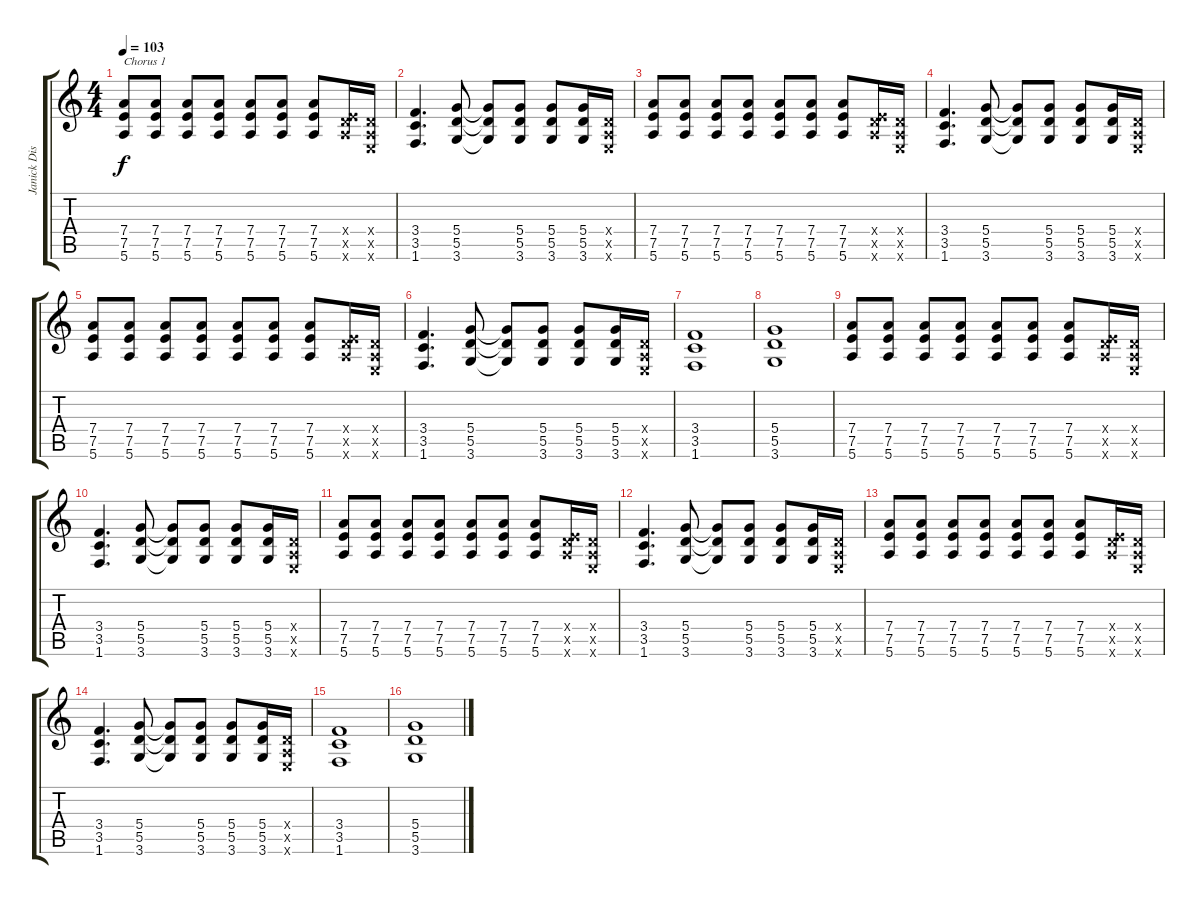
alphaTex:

\track ("Janick Distortion" "Janick Dis") {instrument distortionguitar}
\staff {score tabs}
\tuning (E4 B3 G3 D3 A2 E2) {hide}
\ts (4 4)
\tempo 103
\clef g2
\ks c
(7.4 7.5 5.6).8{txt "Chorus 1" dy f} (7.4 7.5 5.6).8 (7.4 7.5 5.6).8 (7.4 7.5 5.6).8 (7.4 7.5 5.6).8 (7.4 7.5 5.6).8 (7.4 7.5 5.6).8 (0.4{x} 7.5{x} 5.6{x}).16 (0.4{x} 0.5{x} 0.6{x}).16 |
(3.4 3.5 1.6).4{d} (5.4 5.5 3.6).8 (5.4{t} 5.5{t} 3.6{t}).8 (5.4 5.5 3.6).8 (5.4 5.5 3.6).8 (5.4 5.5 3.6).16 (0.4{x} 0.5{x} 0.6{x}).16 |
(7.4 7.5 5.6).8 (7.4 7.5 5.6).8 (7.4 7.5 5.6).8 (7.4 7.5 5.6).8 (7.4 7.5 5.6).8 (7.4 7.5 5.6).8 (7.4 7.5 5.6).8 (0.4{x} 7.5{x} 5.6{x}).16 (0.4{x} 0.5{x} 0.6{x}).16 |
(3.4 3.5 1.6).4{d} (5.4 5.5 3.6).8 (5.4{t} 5.5{t} 3.6{t}).8 (5.4 5.5 3.6).8 (5.4 5.5 3.6).8 (5.4 5.5 3.6).16 (0.4{x} 0.5{x} 0.6{x}).16 |
(7.4 7.5 5.6).8 (7.4 7.5 5.6).8 (7.4 7.5 5.6).8 (7.4 7.5 5.6).8 (7.4 7.5 5.6).8 (7.4 7.5 5.6).8 (7.4 7.5 5.6).8 (0.4{x} 7.5{x} 5.6{x}).16 (0.4{x} 0.5{x} 0.6{x}).16 |
(3.4 3.5 1.6).4{d} (5.4 5.5 3.6).8 (5.4{t} 5.5{t} 3.6{t}).8 (5.4 5.5 3.6).8 (5.4 5.5 3.6).8 (5.4 5.5 3.6).16 (0.4{x} 0.5{x} 0.6{x}).16 |
(3.4 3.5 1.6).1 |
(5.4 5.5 3.6).1 |
(7.4 7.5 5.6).8 (7.4 7.5 5.6).8 (7.4 7.5 5.6).8 (7.4 7.5 5.6).8 (7.4 7.5 5.6).8 (7.4 7.5 5.6).8 (7.4 7.5 5.6).8 (0.4{x} 7.5{x} 5.6{x}).16 (0.4{x} 0.5{x} 0.6{x}).16 |
(3.4 3.5 1.6).4{d} (5.4 5.5 3.6).8 (5.4{t} 5.5{t} 3.6{t}).8 (5.4 5.5 3.6).8 (5.4 5.5 3.6).8 (5.4 5.5 3.6).16 (0.4{x} 0.5{x} 0.6{x}).16 |
(7.4 7.5 5.6).8 (7.4 7.5 5.6).8 (7.4 7.5 5.6).8 (7.4 7.5 5.6).8 (7.4 7.5 5.6).8 (7.4 7.5 5.6).8 (7.4 7.5 5.6).8 (0.4{x} 7.5{x} 5.6{x}).16 (0.4{x} 0.5{x} 0.6{x}).16 |
(3.4 3.5 1.6).4{d} (5.4 5.5 3.6).8 (5.4{t} 5.5{t} 3.6{t}).8 (5.4 5.5 3.6).8 (5.4 5.5 3.6).8 (5.4 5.5 3.6).16 (0.4{x} 0.5{x} 0.6{x}).16 |
(7.4 7.5 5.6).8 (7.4 7.5 5.6).8 (7.4 7.5 5.6).8 (7.4 7.5 5.6).8 (7.4 7.5 5.6).8 (7.4 7.5 5.6).8 (7.4 7.5 5.6).8 (0.4{x} 7.5{x} 5.6{x}).16 (0.4{x} 0.5{x} 0.6{x}).16 |
(3.4 3.5 1.6).4{d} (5.4 5.5 3.6).8 (5.4{t} 5.5{t} 3.6{t}).8 (5.4 5.5 3.6).8 (5.4 5.5 3.6).8 (5.4 5.5 3.6).16 (0.4{x} 0.5{x} 0.6{x}).16 |
(3.4 3.5 1.6).1 |
(5.4 5.5 3.6).1
